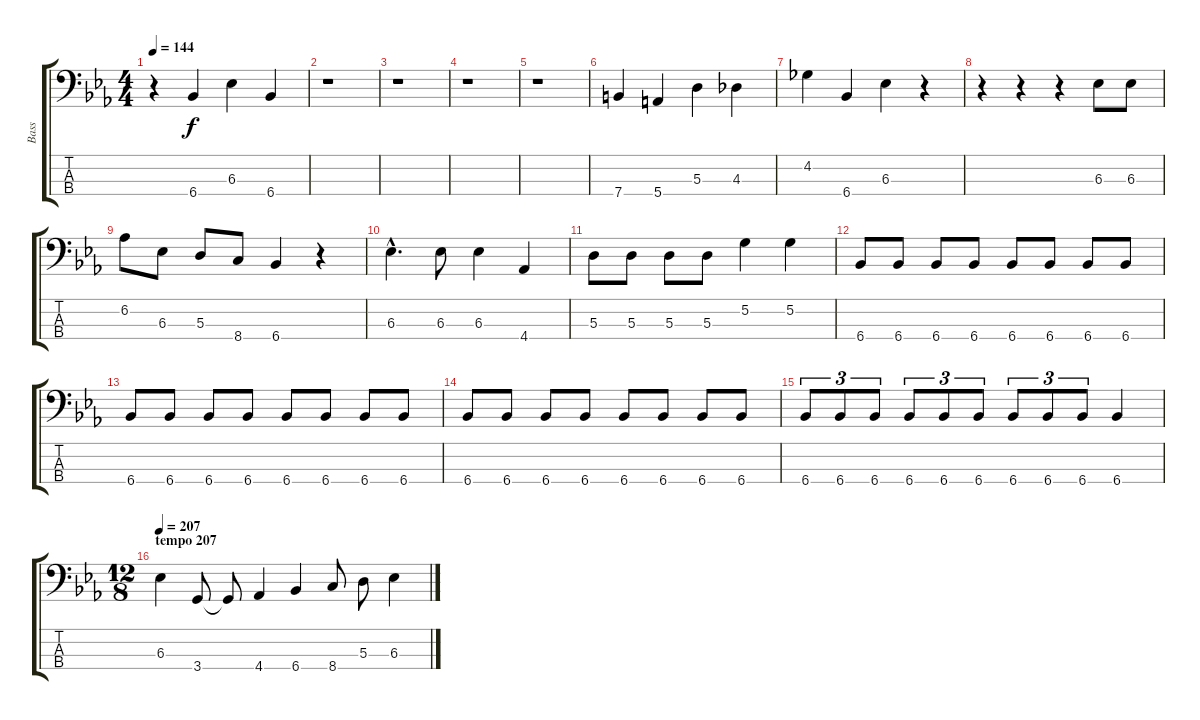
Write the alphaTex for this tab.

\track ("Bass" "Bass") {instrument electricbasspick}
\staff {score tabs}
\tuning (G2 D2 A1 E1) {hide}
\ts (4 4)
\tempo 144
\clef f4
\ks eb
r.4{dy f} 6.4.4 6.3.4 6.4.4 |
r.1 |
r.1 |
r.1 |
r.1 |
7.4.4 5.4.4 5.3.4 4.3.4 |
4.2.4 6.4.4 6.3.4 r.4 |
r.4 r.4 r.4 6.3.8 6.3.8 |
6.2.8 6.3.8 5.3.8 8.4.8 6.4.4 r.4 |
6.3{hac}.4{d} 6.3.8 6.3.4 4.4.4 |
5.3.8 5.3.8 5.3.8 5.3.8 5.2.4 5.2.4 |
6.4.8 6.4.8 6.4.8 6.4.8 6.4.8 6.4.8 6.4.8 6.4.8 |
6.4.8 6.4.8 6.4.8 6.4.8 6.4.8 6.4.8 6.4.8 6.4.8 |
6.4.8 6.4.8 6.4.8 6.4.8 6.4.8 6.4.8 6.4.8 6.4.8 |
6.4.8{tu (3 2)} 6.4.8{tu (3 2)} 6.4.8{tu (3 2)} 6.4.8{tu (3 2)} 6.4.8{tu (3 2)} 6.4.8{tu (3 2)} 6.4.8{tu (3 2)} 6.4.8{tu (3 2)} 6.4.8{tu (3 2)} 6.4.4 |
\ts (12 8)
\section ("" "tempo 207")
\tempo 207
6.3.4 3.4.8 3.4{t}.8 4.4.4 6.4.4 8.4.8 5.3.8 6.3.4
